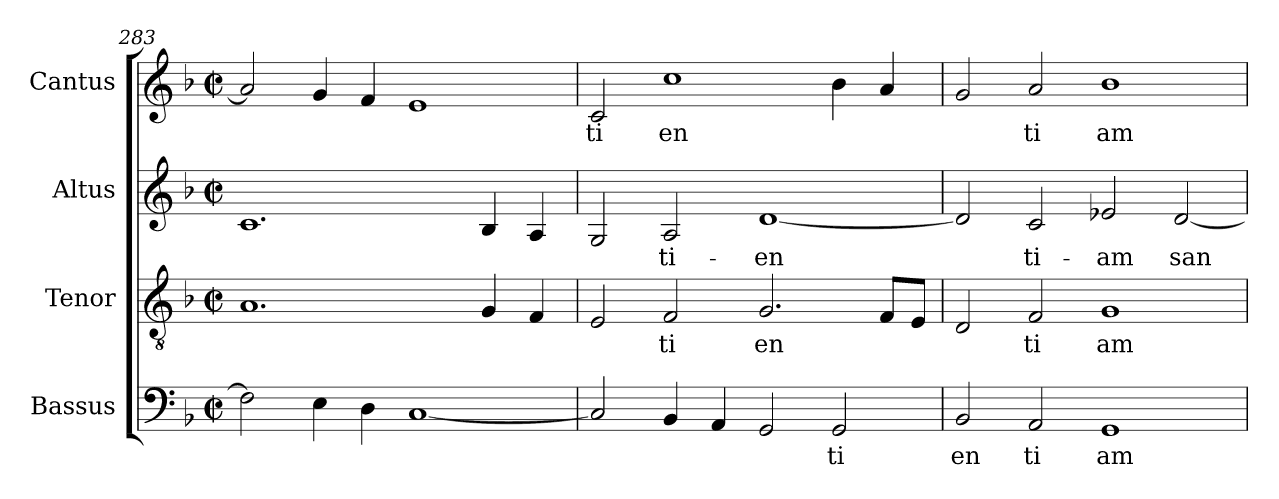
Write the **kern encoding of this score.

**kern	**text	**kern	**text	**kern	**text	**kern	**text
*part4	*part4	*part3	*part3	*part2	*part2	*part1	*part1
*staff4	*staff4	*staff3	*staff3	*staff2	*staff2	*staff1	*staff1
*I"Bassus	*	*I"Tenor	*	*I"Altus	*	*I"Cantus	*
*I'Bassus	*	*I'Tenor	*	*I'Altus	*	*I'Cantus	*
!!LO:LB:g=z
*clefF4	*	*clefGv2	*	*clefG2	*	*clefG2	*
*k[b-]	*	*k[b-]	*	*k[b-]	*	*k[b-]	*
*F:	*	*F:	*	*F:	*	*F:	*
*M2/2	*	*M2/2	*	*M2/2	*	*M2/2	*
*met(c|)	*	*met(c|)	*	*met(c|)	*	*met(c|)	*
=283	=283	=283	=283	=283	=283	=283	=283
!	!LO:LY:b:cj	!	!LO:LY:b:cj	!	!LO:LY:b:cj	!	!LO:LY:b:cj
2F\]	.	1.A	--	1.c	--	2a/]	--
!	!LO:LY:b:cj	!	!	!	!	!	!LO:LY:b:cj
4E\	.	.	.	.	.	4g/	--
!	!LO:LY:b:cj	!	!	!	!	!	!LO:LY:b:cj
4D\	.	.	.	.	.	4f/	--
!	!LO:LY:b:cj	!	!	!	!	!	!LO:LY:b:cj
[<1C	.	.	.	.	.	1e	--
!	!	!	!LO:LY:b:cj	!	!LO:LY:b:cj	!	!
.	.	4G/	--	4B-/	--	.	.
!	!	!	!LO:LY:b:cj	!	!LO:LY:b:cj	!	!
.	.	4F/	--	4A/	--	.	.
=284	=284	=284	=284	=284	=284	=284	=284
!	!LO:LY:b:cj	!	!LO:LY:b:cj	!	!LO:LY:b:cj	!	!LO:LY:b:cj
2C/]	.	2E/	--	2G/	--	2c/	-ti
!	!LO:LY:b:cj	!	!LO:LY:b:cj	!	!LO:LY:b:cj	!	!LO:LY:b:cj
4BB-/	.	2F/	-ti	2A/	-ti-	1cc	en
!	!LO:LY:b:cj	!	!	!	!	!	!
4AA/	.	.	.	.	.	.	.
!	!LO:LY:b:cj	!	!LO:LY:b:cj	!	!LO:LY:b:cj	!	!
2GG/	.	2.G/	en	[<1d	-en-	.	.
!	!LO:LY:b:cj	!	!	!	!	!	!LO:LY:b:cj
2GG/	ti	.	.	.	.	4b-\	.
!	!	!	!LO:LY:b:cj	!	!	!	!LO:LY:b:cj
.	.	8F/L	.	.	.	4a/	.
!	!	!	!LO:LY:b:cj	!	!	!	!
.	.	8E/J	.	.	.	.	.
=285	=285	=285	=285	=285	=285	=285	=285
!	!LO:LY:b:cj	!	!LO:LY:b:cj	!	!LO:LY:b:cj	!	!LO:LY:b:cj
2BB-/	en	2D/	.	2d/]	--	2g/	.
!	!LO:LY:b:cj	!	!LO:LY:b:cj	!	!LO:LY:b:cj	!	!LO:LY:b:cj
2AA/	ti	2F/	ti	2c/	-ti-	2a/	ti
!	!LO:LY:b:cj	!	!LO:LY:b:cj	!	!LO:LY:b:cj	!	!LO:LY:b:cj
1GG	am	1G	am	2e-X/	-am	1b-	am
!	!	!	!	!	!LO:LY:b:cj	!	!
.	.	.	.	[<2d/	san-	.	.
=	=	=	=	=	=	=	=
*-	*-	*-	*-	*-	*-	*-	*-
